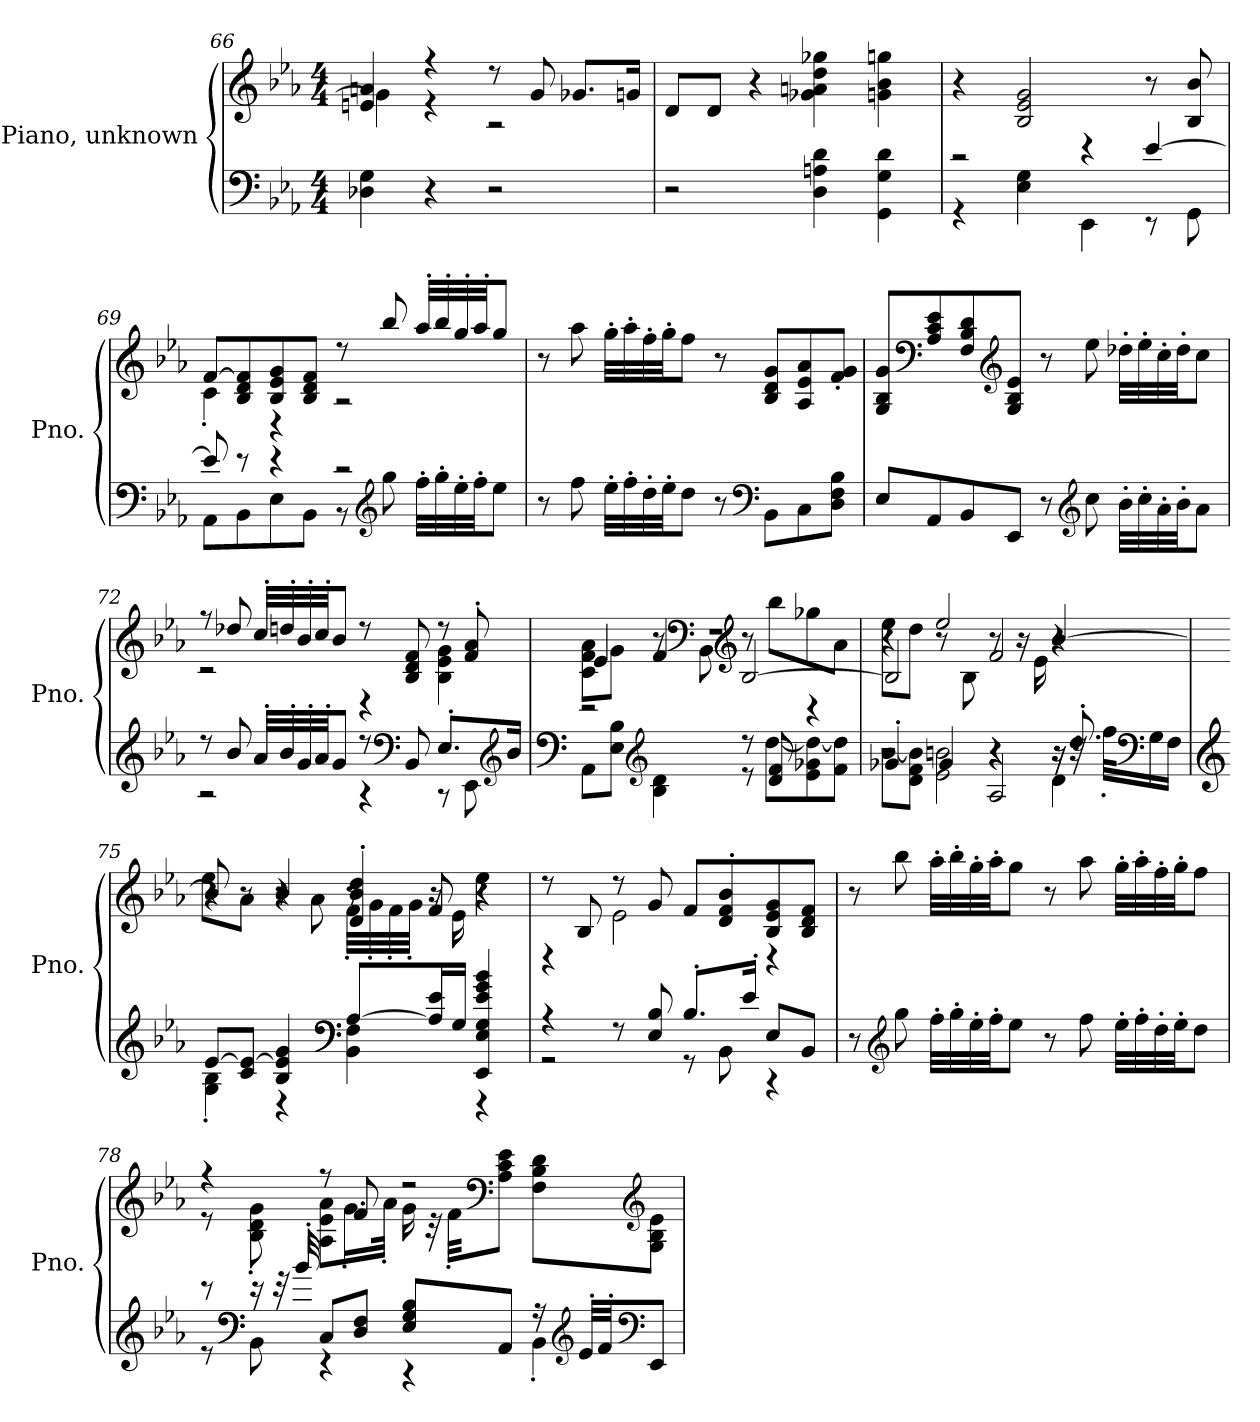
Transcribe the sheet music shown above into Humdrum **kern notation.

**kern	**kern
*part1	*part1
*staff2	*staff1
*I"Piano, unknown	*
*I'Pno.	*
*clefF4	*clefG2
*k[b-e-a-]	*k[b-e-a-]
*M4/4	*M4/4
=66	=66
*	*^
4D-X\ 4G\	4en/ 4an/	4g\]
4r	4r	4r
2r	8r	2r
.	8g/	.
.	8.g-X/L	.
.	16gn/Jk	.
*	*v	*v
!!LO:LB:g=z
=67	=67
2r	8d/L
.	8d/J
.	4r
4D\ 4An\ 4d\	4g-X\ 4an\ 4dd\ 4gg-X\
4GG\ 4G\ 4d\	4gn\ 4b-\ 4ggn\
=68	=68
*^	*
2r	4r	4r
.	4E-\ 4G\	2B-/ 2e-/ 2g/
4r	4EE-\	.
[4e-/	8r	8r
.	8GG\	8B-/ 8b-/
=69	=69	=69
*	*	*^
8e-/]	8AA-\L	[8f/L	4c'\
8r	8BB-\	8B-/ 8d/ 8f/]	.
4r	8E-\	8B-/ 8e-/ 8g/	4r
.	8BB-\J	8B-/ 8d/ 8f/J	.
2r	8r	8r	2r
*clefG2	*	*	*
.	8gg\	8bb-/	.
.	32ff'\LLL	32aa-'/LLL	.
.	32gg'\	32bb-'/	.
.	32ee-'\	32gg'/	.
.	32ff'\JJ	32aa-'/JJ	.
.	8ee-\J	8gg/J	.
*v	*v	*	*
*	*v	*v
=70	=70
8r	8r
8ff\	8aa-\
32ee-'\LLL	32gg'\LLL
32ff'\	32aa-'\
32dd'\	32ff'\
32ee-'\JJ	32gg'\JJ
8dd\J	8ff\J
8r	8r
*clefF4	*
8BB-\L	8B-/ 8d/ 8g/L
8C\	8A-/ 8e-/ 8a-/
8D\ 8F\ 8B-\J	8f/' 8g/'J
!!LO:LB:g=z
=71	=71
8E-/L	8G/ 8B-/ 8g/L
*	*clefF4
8AA-/	8A-/ 8c/ 8e-/
8BB-/	8F/ 8B-/ 8d/
*	*clefG2
8EE-/J	8G/ 8B-/ 8e-/J
8r	8r
*clefG2	*
8cc\	8ee-\
32b-'\LLL	32dd-X'\LLL
32cc'\	32ee-'\
32a-'\	32cc'\
32b-'\JJ	32dd-'\JJ
8a-\J	8cc\J
=72	=72
*^	*^
8r	2r	8r	2r
8b-/	.	8dd-X/	.
32a-'/LLL	.	32cc'/LLL	.
32b-'/	.	32ddn'/	.
32g'/	.	32b-'/	.
32a-'/JJ	.	32cc'/JJ	.
8g/J	.	8b-/J	.
8r	4r	8r	4r
*clefF4	*	*	*
8BB-/	.	8B-/ 8d/ 8f/	.
8.E-'/L	8r	8r	4B-\ 4e-\ 4g\
.	8EE-\	8f/' 8a-/'	.
*clefG2	*	*	*
16b-/Jk	.	.	.
*	*	*v	*v
!!LO:LB:g=z
=73	=73	=73
*clefF4	*	*
*	*	*^
*	*	*	*^
2r	8AA-\L	1r	8c\ 8f\ 8a-\L	4e-/
.	8E-\ 8B-\J	.	8g\J	.
*clefG2	*	*	*	*
.	4B-\ 4d\	.	8r	4f/
*	*	*clefF4	*	*
.	.	.	8BB-\	.
*	*	*clefG2	*	*
8r	8r	.	8r	[2B-/
8d/ 8f/	[8dd\L	.	8bb-\L	.
4r	8e-\ 8g-X\ 8dd\_	.	8gg-X\	.
.	8f\ 8dd\]J	.	8a-\J	.
=74	=74	=74	=74	=74
*^	*^	*	*	*
2r	[8b-\L	4g-X'/	2r	4r	8ee-\L	2B-/]
.	8d\ 8f\ 8b-\]J	.	.	.	8dd\J	.
.	2e-\ 2bn\	4g-/	.	2ee-/	8r	.
.	.	.	.	.	8B-\	.
4r	.	2A-/	4r	.	8r	2f/
.	.	.	.	.	16r	.
.	.	.	.	.	16e-\	.
16r	16r	.	4d\	[4b-/	4r	.
8.dd'/	32r	.	.	.	.	.
.	32ff'\KLL	.	.	.	.	.
*clefF4	*	*	*	*	*	*
.	16G\	.	.	.	.	.
.	16F\JJ	.	.	.	.	.
*v	*v	*v	*v	*	*	*
!!LO:LB:g=z	!!	!!
=75	=75	=75	=75
*clefG2	*	*	*
*^	*	*	*
[8e-/L	4G\' 4B-\'	8b-/]	8ee-\L	4r
8c/ 8e-/_J	.	8r	8a-\J	.
4B-/ 4e-/] 4g/	4r	4r	8r	4b-/
.	.	.	8a-\	.
*clefF4	*	*	*	*
[8A-/L	4BB-\ 4F\	8r	32f'\LLL	4d/' 4b-/' 4dd/'
.	.	.	32g'\	.
.	.	.	32f'\	.
.	.	.	32g'\JJJ	.
16A-/] 16e-/L	.	8f/	16r	.
16G/JJ	.	.	16e-\	.
4EE-/ 4E-/ 4G/ 4e-/ 4g/ 4b-/	4r	4r	4ee-\	4r
*	*	*	*v	*v
=76	=76	=76	=76
4r	2r	8r	4r
.	.	8B-/	.
8r	.	8r	2e-\
8E-/ 8B-/	.	8g/	.
8.B-'/L	8r	8f/L	.
.	8BB-\	8d/' 8f/' 8b-/'	.
16e-'/Jk	.	.	.
8E-/L	4r	8B-/ 8e-/ 8g/	4r
8BB-/J	.	8B-/ 8d/ 8f/J	.
*v	*v	*	*
*	*v	*v
=77	=77
8r	8r
*clefG2	*
8gg\	8bb-\
32ff'\LLL	32aa-'\LLL
32gg'\	32bb-'\
32ee-'\	32gg'\
32ff'\JJ	32aa-'\JJ
8ee-\J	8gg\J
8r	8r
8ff\	8aa-\
32ee-'\LLL	32gg'\LLL
32ff'\	32aa-'\
32dd'\	32ff'\
32ee-'\JJ	32gg'\JJ
8dd\J	8ff\J
!!LO:LB:g=z
=78	=78
*^	*^
8r	8r	4r	8r
*clefF4	*	*	*
16r	8BB-\	.	8B-\' 8d\' 8g\'
32r	.	.	.
32b-'/	.	.	.
8C/L	4r	8r	8A-\ 8e-\ 8a-\L
8D/ 8F/J	.	8f/	16.g'\L
.	.	.	32a-'\JJk
8E-/ 8G/ 8B-/L	4r	2r	16g\
.	.	.	32r
.	.	.	32f'\KKL
*	*	*clefF4	*
8AA-/J	.	.	8A-\ 8c\ 8e-\J
16r	4BB-'\	.	8F\ 8B-\ 8d\L
*clefG2	*	*	*
32e-'/LLL	.	.	.
32f'/JJ	.	.	.
*clefF4	*	*clefG2	*
8EE-/J	.	.	8G\ 8B-\ 8e-\J
*v	*v	*	*
*	*v	*v
=	=
*-	*-
